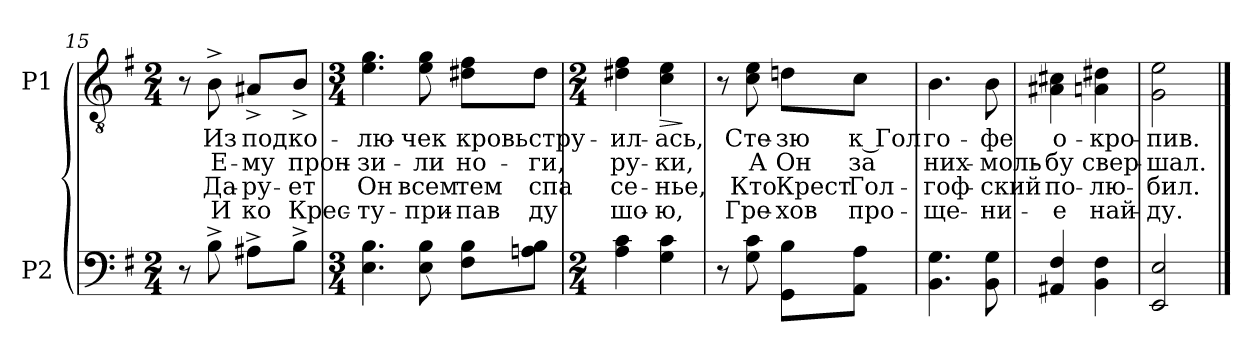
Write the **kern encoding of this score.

**kern	**kern	**text	**text	**text	**text	**dynam
*part2	*part1	*part1	*part1	*part1	*part1	*part1
*staff2	*staff1	*staff1	*staff1	*staff1	*staff1	*staff1
*I"P2	*I"P1	*	*	*	*	*
!!LO:LB:g=z
*clefF4	*clefGv2	*	*	*	*	*
*	*ITrd7c12	*	*	*	*	*
*k[f#]	*k[f#]	*	*	*	*	*
*G:	*G:	*	*	*	*	*
*M2/4	*M2/4	*	*	*	*	*
=15	=15	=15	=15	=15	=15	=15
8r	8r	.	.	.	.	.
!	!	!LO:LY:b:color=#000000	!LO:LY:b:color=#000000	!LO:LY:b:color=#000000	!LO:LY:b:color=#000000	!
8B^i\	8BB^i\	Из	Е-	Да-	И	.
!	!	!LO:LY:b:color=#000000	!LO:LY:b:color=#000000	!LO:LY:b:color=#000000	!LO:LY:b:color=#000000	!
8A#X^i\L	8AA#X^i/L	под	-му	-ру-	ко	.
!	!	!LO:LY:b:color=#000000	!LO:LY:b:color=#000000	!LO:LY:b:color=#000000	!LO:LY:b:color=#000000	!
8B^i\J	8BB^i/J	ко-	прон-	-ет	Крес-	.
=16	=16	=16	=16	=16	=16	=16
*M3/4	*M3/4	*	*	*	*	*
!	!	!LO:LY:b:color=#000000	!LO:LY:b:color=#000000	!LO:LY:b:color=#000000	!LO:LY:b:color=#000000	!
4.Ei\ 4.Bi	4.Ei\ 4.Gi	-лю-	-зи-	Он	-ту-	.
!	!	!LO:LY:b:color=#000000	!LO:LY:b:color=#000000	!LO:LY:b:color=#000000	!LO:LY:b:color=#000000	!
8Ei\ 8Bi	8Ei\ 8Gi	-чек	-ли	всем	-при-	.
!	!	!LO:LY:b:color=#000000	!LO:LY:b:color=#000000	!LO:LY:b:color=#000000	!LO:LY:b:color=#000000	!
8F#i\ 8BiL	8D#Xi\ 8F#iL	кровь	но-	тем	-пав	.
!	!	!LO:LY:b:color=#000000	!LO:LY:b:color=#000000	!LO:LY:b:color=#000000	!LO:LY:b:color=#000000	!
8Ani\ 8BiJ	8D#i\J	стру-	-ги,	спа	ду	.
=17	=17	=17	=17	=17	=17	=17
*M2/4	*M2/4	*	*	*	*	*
!	!	!LO:LY:b:color=#000000	!LO:LY:b:color=#000000	!LO:LY:b:color=#000000	!LO:LY:b:color=#000000	!
4Ai\ 4ci	4D#Xi\ 4F#i	-ил-	ру-	се-	шо-	.
!	!	!LO:LY:b:color=#000000	!LO:LY:b:color=#000000	!LO:LY:b:color=#000000	!LO:LY:b:color=#000000	!LO:HP:b
4Gi\ 4ci	4Ci\ 4Ei	-aсь,	-ки,	-нье,	-ю,	>
.	.	.	.	.	.	]
=18	=18	=18	=18	=18	=18	=18
8r	8r	.	.	.	.	.
!	!	!LO:LY:b:color=#000000	!LO:LY:b:color=#000000	!LO:LY:b:color=#000000	!LO:LY:b:color=#000000	!
8Gi\ 8ci	8Ci\ 8Ei	Сте-	А	Кто	Гре-	.
!	!	!LO:LY:b:color=#000000	!LO:LY:b:color=#000000	!LO:LY:b:color=#000000	!LO:LY:b:color=#000000	!
8GGi\ 8BiL	8Dni\L	-зю	Он	Крест	-хов	.
!	!	!LO:LY:b:color=#000000	!LO:LY:b:color=#000000	!LO:LY:b:color=#000000	!LO:LY:b:color=#000000	!
8AAi\ 8AiJ	8Ci\J	к Гол	за	Гол-	про-	.
=19	=19	=19	=19	=19	=19	=19
!	!	!LO:LY:b:color=#000000	!LO:LY:b:color=#000000	!LO:LY:b:color=#000000	!LO:LY:b:color=#000000	!
4.BBi\ 4.Gi	4.BBi\	го-	них-	-гоф-	-ще-	.
!	!	!LO:LY:b:color=#000000	!LO:LY:b:color=#000000	!LO:LY:b:color=#000000	!LO:LY:b:color=#000000	!
8BBi\ 8Gi	8BBi\	-фе	-моль-	-ский	-ни-	.
=20	=20	=20	=20	=20	=20	=20
!	!	!LO:LY:b:color=#000000	!LO:LY:b:color=#000000	!LO:LY:b:color=#000000	!LO:LY:b:color=#000000	!
4AA#Xi/ 4F#i	4AA#Xi\ 4C#Xi	о-	-бу	по-	-е	.
!	!	!LO:LY:b:color=#000000	!LO:LY:b:color=#000000	!LO:LY:b:color=#000000	!LO:LY:b:color=#000000	!
4BBi\ 4F#i	4AAni\ 4D#Xi	-кро-	свер-	-лю-	най-	.
=21	=21	=21	=21	=21	=21	=21
!	!	!LO:LY:b:color=#000000	!LO:LY:b:color=#000000	!LO:LY:b:color=#000000	!LO:LY:b:color=#000000	!
2EEi/ 2Ei	2GGi\ 2Ei	-пив.	-шал.	-бил.	-ду.	.
==	==	==	==	==	==	==
*-	*-	*-	*-	*-	*-	*-
